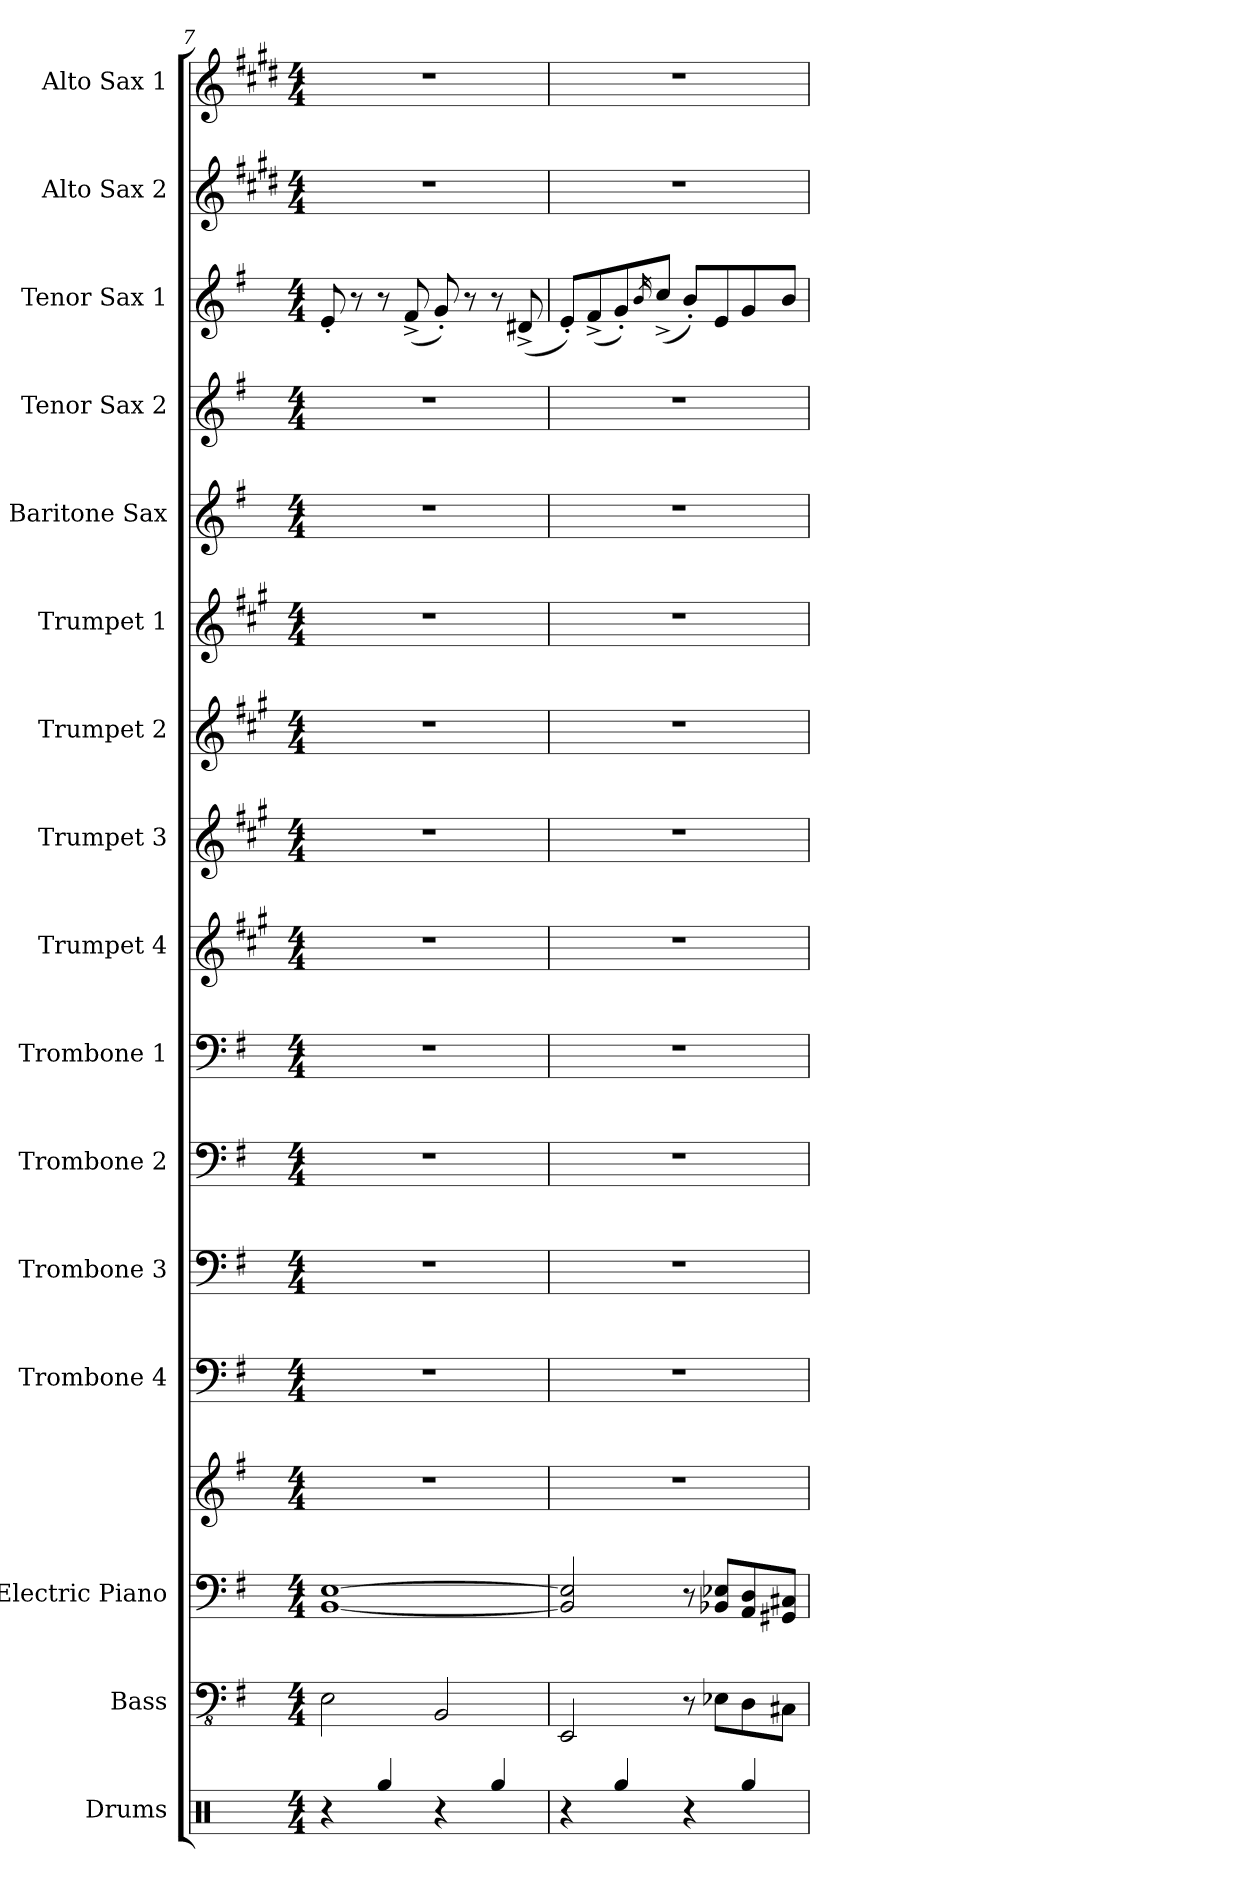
**kern	**kern	**kern	**kern	**kern	**kern	**kern	**kern	**kern	**kern	**kern	**kern	**kern	**kern	**kern	**kern	**kern
*part16	*part15	*part14	*part14	*part13	*part12	*part11	*part10	*part9	*part8	*part7	*part6	*part5	*part4	*part3	*part2	*part1
*staff17	*staff16	*staff15	*staff14	*staff13	*staff12	*staff11	*staff10	*staff9	*staff8	*staff7	*staff6	*staff5	*staff4	*staff3	*staff2	*staff1
*I"Drums	*I"Bass	*I"Electric Piano	*	*I"Trombone 4	*I"Trombone 3	*I"Trombone 2	*I"Trombone 1	*I"Trumpet 4	*I"Trumpet 3	*I"Trumpet 2	*I"Trumpet 1	*I"Baritone Sax	*I"Tenor Sax 2	*I"Tenor Sax 1	*I"Alto Sax 2	*I"Alto Sax 1
*I'Drums	*I'Bass	*I'E. Piano	*	*I'Tbn. 4	*I'Tbn. 3	*I'Tbn. 2	*I'Tbn. 1	*I'Tpt. 4	*I'Tpt. 3	*I'Tpt. 2	*I'Tpt. 1	*I'Bari	*I'Tenor 2	*I'Tenor 1	*I'Alto 2	*I'Alto 1
*clefX	*clefFv4	*clefF4	*clefG2	*clefF4	*clefF4	*clefF4	*clefF4	*clefG2	*clefG2	*clefG2	*clefG2	*clefG2	*clefG2	*clefG2	*clefG2	*clefG2
*	*	*	*	*	*	*	*	*ITrd1c2	*ITrd1c2	*ITrd1c2	*ITrd1c2	*ITrd12c21	*ITrd8c14	*ITrd8c14	*ITrd5c9	*ITrd5c9
*k[]	*k[f#]	*k[f#]	*k[f#]	*k[f#]	*k[f#]	*k[f#]	*k[f#]	*k[f#]	*k[f#]	*k[f#]	*k[f#]	*k[f#]	*k[f#]	*k[f#]	*k[f#]	*k[f#]
*M4/4	*M4/4	*M4/4	*M4/4	*M4/4	*M4/4	*M4/4	*M4/4	*M4/4	*M4/4	*M4/4	*M4/4	*M4/4	*M4/4	*M4/4	*M4/4	*M4/4
=7	=7	=7	=7	=7	=7	=7	=7	=7	=7	=7	=7	=7	=7	=7	=7	=7
4r	2EE\	[1BB [1E	1r	1r	1r	1r	1r	1r	1r	1r	1r	1r	1r	8E'/	1r	1r
.	.	.	.	.	.	.	.	.	.	.	.	.	.	8r	.	.
4Rgg/	.	.	.	.	.	.	.	.	.	.	.	.	.	8r	.	.
.	.	.	.	.	.	.	.	.	.	.	.	.	.	(8F#^/	.	.
4r	2BBB/	.	.	.	.	.	.	.	.	.	.	.	.	8G'/)	.	.
.	.	.	.	.	.	.	.	.	.	.	.	.	.	8r	.	.
4Rgg/	.	.	.	.	.	.	.	.	.	.	.	.	.	8r	.	.
.	.	.	.	.	.	.	.	.	.	.	.	.	.	(8D#X^/	.	.
=8	=8	=8	=8	=8	=8	=8	=8	=8	=8	=8	=8	=8	=8	=8	=8	=8
4r	2EEE/	2BB/] 2E/]	1r	1r	1r	1r	1r	1r	1r	1r	1r	1r	1r	8E'/L)	1r	1r
.	.	.	.	.	.	.	.	.	.	.	.	.	.	(8F#^/	.	.
4Rgg/	.	.	.	.	.	.	.	.	.	.	.	.	.	8G'/)	.	.
.	.	.	.	.	.	.	.	.	.	.	.	.	.	16qB/	.	.
.	.	.	.	.	.	.	.	.	.	.	.	.	.	(>8c^/J	.	.
4r	8r	8r	.	.	.	.	.	.	.	.	.	.	.	8B'/L)	.	.
.	8EE-X\L	8BB-X/ 8E-X/L	.	.	.	.	.	.	.	.	.	.	.	8E/	.	.
4Rgg/	8DD\	8AA/ 8D/	.	.	.	.	.	.	.	.	.	.	.	8G/	.	.
.	8CC#X\J	8GG#X/ 8C#X/J	.	.	.	.	.	.	.	.	.	.	.	8B/J	.	.
=	=	=	=	=	=	=	=	=	=	=	=	=	=	=	=	=
*-	*-	*-	*-	*-	*-	*-	*-	*-	*-	*-	*-	*-	*-	*-	*-	*-
